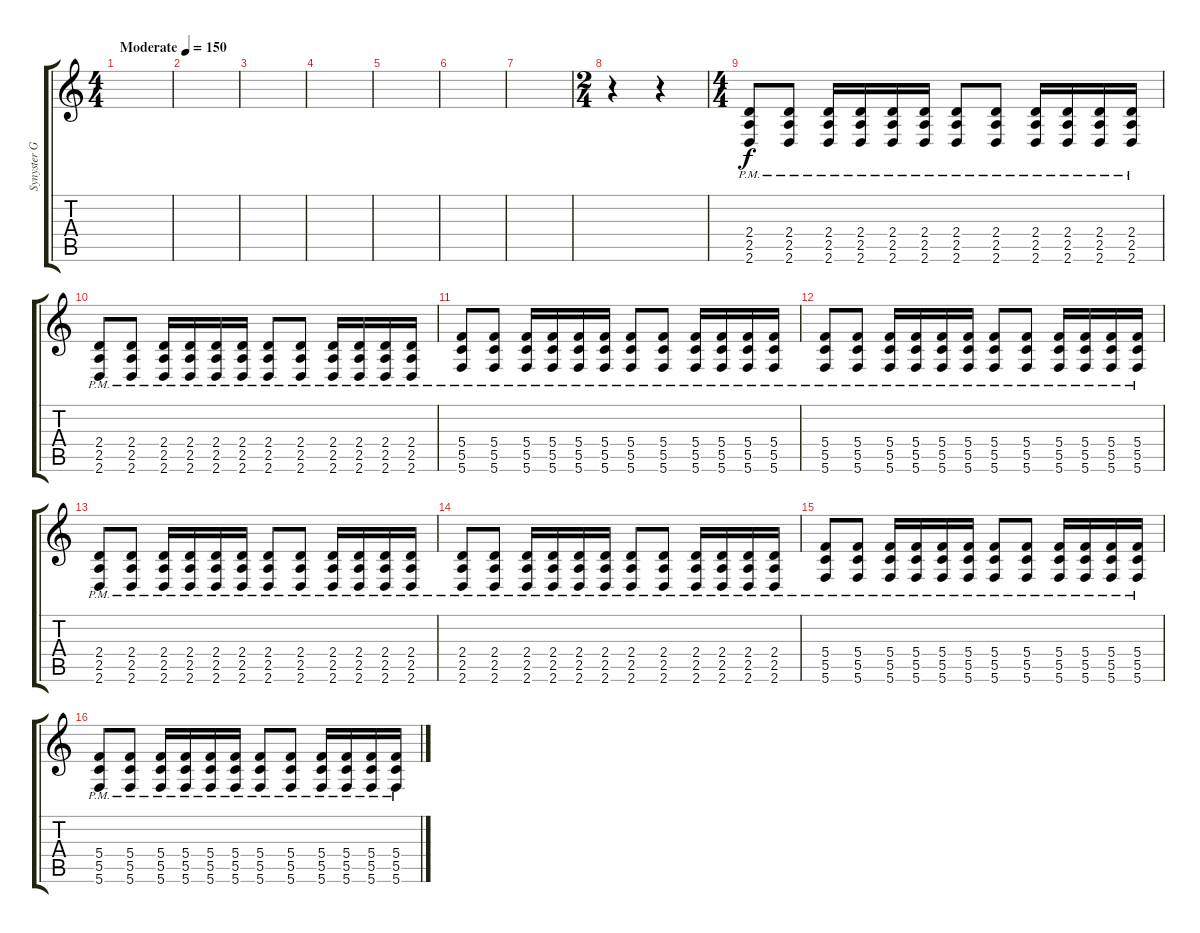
\track ("Synyster Gates" "Synyster G") {instrument distortionguitar}
\staff {score tabs}
\tuning (D4 A3 F3 C3 G2 C2) {hide}
\ts (4 4)
\tempo (150 "Moderate")
\clef g2
\ks c
|
|
|
|
|
|
|
\ts (2 4)
r.4 r.4 |
\ts (4 4)
(2.4{pm} 2.5{pm} 2.6{pm}).8 (2.4{pm} 2.5{pm} 2.6{pm}).8 (2.4{pm} 2.5{pm} 2.6{pm}).16 (2.4{pm} 2.5{pm} 2.6{pm}).16 (2.4{pm} 2.5{pm} 2.6{pm}).16 (2.4{pm} 2.5{pm} 2.6{pm}).16 (2.4{pm} 2.5{pm} 2.6{pm}).8 (2.4{pm} 2.5{pm} 2.6{pm}).8 (2.4{pm} 2.5{pm} 2.6{pm}).16 (2.4{pm} 2.5{pm} 2.6{pm}).16 (2.4{pm} 2.5{pm} 2.6{pm}).16 (2.4{pm} 2.5{pm} 2.6{pm}).16 |
(2.4{pm} 2.5{pm} 2.6{pm}).8 (2.4{pm} 2.5{pm} 2.6{pm}).8 (2.4{pm} 2.5{pm} 2.6{pm}).16 (2.4{pm} 2.5{pm} 2.6{pm}).16 (2.4{pm} 2.5{pm} 2.6{pm}).16 (2.4{pm} 2.5{pm} 2.6{pm}).16 (2.4{pm} 2.5{pm} 2.6{pm}).8 (2.4{pm} 2.5{pm} 2.6{pm}).8 (2.4{pm} 2.5{pm} 2.6{pm}).16 (2.4{pm} 2.5{pm} 2.6{pm}).16 (2.4{pm} 2.5{pm} 2.6{pm}).16 (2.4{pm} 2.5{pm} 2.6{pm}).16 |
(5.4{pm} 5.5{pm} 5.6{pm}).8 (5.4{pm} 5.5{pm} 5.6{pm}).8 (5.4{pm} 5.5{pm} 5.6{pm}).16 (5.4{pm} 5.5{pm} 5.6{pm}).16 (5.4{pm} 5.5{pm} 5.6{pm}).16 (5.4{pm} 5.5{pm} 5.6{pm}).16 (5.4{pm} 5.5{pm} 5.6{pm}).8 (5.4{pm} 5.5{pm} 5.6{pm}).8 (5.4{pm} 5.5{pm} 5.6{pm}).16 (5.4{pm} 5.5{pm} 5.6{pm}).16 (5.4{pm} 5.5{pm} 5.6{pm}).16 (5.4{pm} 5.5{pm} 5.6{pm}).16 |
(5.4{pm} 5.5{pm} 5.6{pm}).8 (5.4{pm} 5.5{pm} 5.6{pm}).8 (5.4{pm} 5.5{pm} 5.6{pm}).16 (5.4{pm} 5.5{pm} 5.6{pm}).16 (5.4{pm} 5.5{pm} 5.6{pm}).16 (5.4{pm} 5.5{pm} 5.6{pm}).16 (5.4{pm} 5.5{pm} 5.6{pm}).8 (5.4{pm} 5.5{pm} 5.6{pm}).8 (5.4{pm} 5.5{pm} 5.6{pm}).16 (5.4{pm} 5.5{pm} 5.6{pm}).16 (5.4{pm} 5.5{pm} 5.6{pm}).16 (5.4{pm} 5.5{pm} 5.6{pm}).16 |
(2.4{pm} 2.5{pm} 2.6{pm}).8 (2.4{pm} 2.5{pm} 2.6{pm}).8 (2.4{pm} 2.5{pm} 2.6{pm}).16 (2.4{pm} 2.5{pm} 2.6{pm}).16 (2.4{pm} 2.5{pm} 2.6{pm}).16 (2.4{pm} 2.5{pm} 2.6{pm}).16 (2.4{pm} 2.5{pm} 2.6{pm}).8 (2.4{pm} 2.5{pm} 2.6{pm}).8 (2.4{pm} 2.5{pm} 2.6{pm}).16 (2.4{pm} 2.5{pm} 2.6{pm}).16 (2.4{pm} 2.5{pm} 2.6{pm}).16 (2.4{pm} 2.5{pm} 2.6{pm}).16 |
(2.4{pm} 2.5{pm} 2.6{pm}).8 (2.4{pm} 2.5{pm} 2.6{pm}).8 (2.4{pm} 2.5{pm} 2.6{pm}).16 (2.4{pm} 2.5{pm} 2.6{pm}).16 (2.4{pm} 2.5{pm} 2.6{pm}).16 (2.4{pm} 2.5{pm} 2.6{pm}).16 (2.4{pm} 2.5{pm} 2.6{pm}).8 (2.4{pm} 2.5{pm} 2.6{pm}).8 (2.4{pm} 2.5{pm} 2.6{pm}).16 (2.4{pm} 2.5{pm} 2.6{pm}).16 (2.4{pm} 2.5{pm} 2.6{pm}).16 (2.4{pm} 2.5{pm} 2.6{pm}).16 |
(5.4{pm} 5.5{pm} 5.6{pm}).8 (5.4{pm} 5.5{pm} 5.6{pm}).8 (5.4{pm} 5.5{pm} 5.6{pm}).16 (5.4{pm} 5.5{pm} 5.6{pm}).16 (5.4{pm} 5.5{pm} 5.6{pm}).16 (5.4{pm} 5.5{pm} 5.6{pm}).16 (5.4{pm} 5.5{pm} 5.6{pm}).8 (5.4{pm} 5.5{pm} 5.6{pm}).8 (5.4{pm} 5.5{pm} 5.6{pm}).16 (5.4{pm} 5.5{pm} 5.6{pm}).16 (5.4{pm} 5.5{pm} 5.6{pm}).16 (5.4{pm} 5.5{pm} 5.6{pm}).16 |
(5.4{pm} 5.5{pm} 5.6{pm}).8 (5.4{pm} 5.5{pm} 5.6{pm}).8 (5.4{pm} 5.5{pm} 5.6{pm}).16 (5.4{pm} 5.5{pm} 5.6{pm}).16 (5.4{pm} 5.5{pm} 5.6{pm}).16 (5.4{pm} 5.5{pm} 5.6{pm}).16 (5.4{pm} 5.5{pm} 5.6{pm}).8 (5.4{pm} 5.5{pm} 5.6{pm}).8 (5.4{pm} 5.5{pm} 5.6{pm}).16 (5.4{pm} 5.5{pm} 5.6{pm}).16 (5.4{pm} 5.5{pm} 5.6{pm}).16 (5.4{pm} 5.5{pm} 5.6{pm}).16
